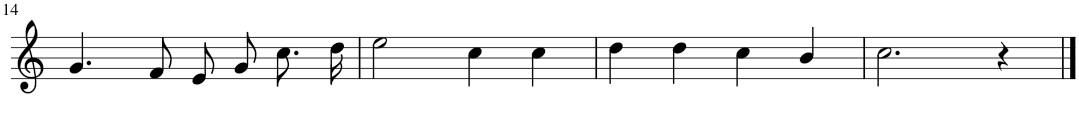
**kern
*part1
*staff1
*I"P1
!!LO:PB:g=z
*clefG2
*k[]
*M4/4
=14
4.g/
8f/
8e/L
8g/J
8.cc\L
16dd\Jk
=15
2ee\
4cc\
4cc\
=16
4dd\
4dd\
4cc\
4b/
=17
2.cc\
4r
==
*-
